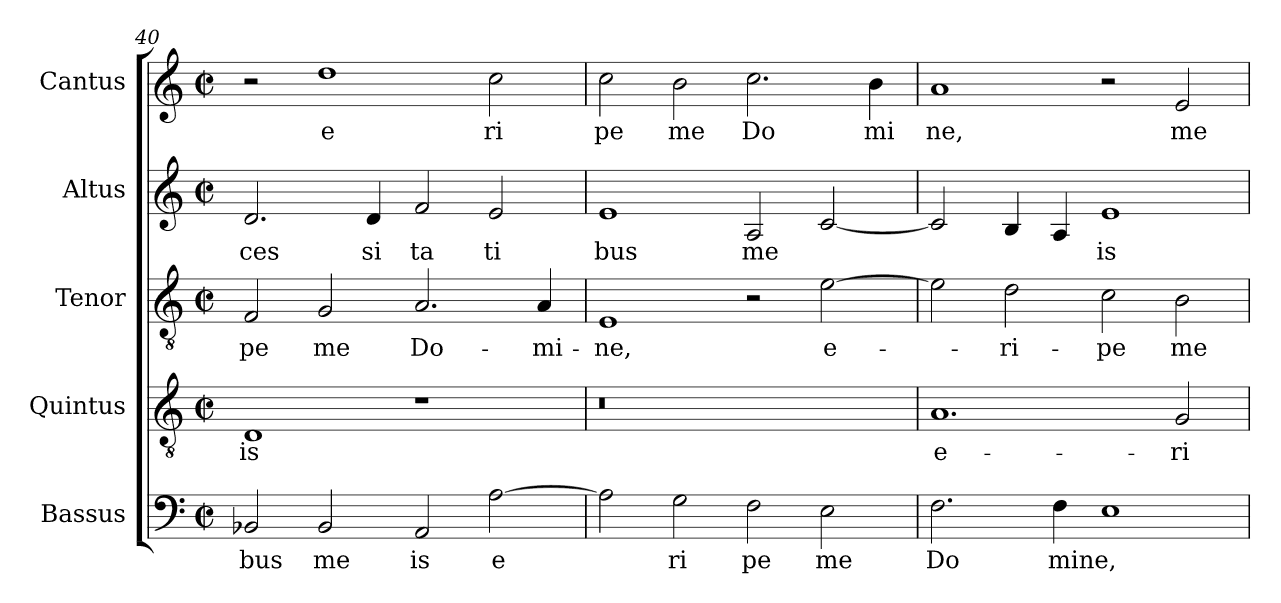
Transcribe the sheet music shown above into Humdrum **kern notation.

**kern	**text	**kern	**text	**kern	**text	**kern	**text	**kern	**text
*part5	*part5	*part4	*part4	*part3	*part3	*part2	*part2	*part1	*part1
*staff5	*staff5	*staff4	*staff4	*staff3	*staff3	*staff2	*staff2	*staff1	*staff1
*I"Bassus	*	*I"Quintus	*	*I"Tenor	*	*I"Altus	*	*I"Cantus	*
*clefF4	*	*clefGv2	*	*clefGv2	*	*clefG2	*	*clefG2	*
*M2/2	*	*M2/2	*	*M2/2	*	*M2/2	*	*M2/2	*
*met(c|)	*	*met(c|)	*	*met(c|)	*	*met(c|)	*	*met(c|)	*
=40	=40	=40	=40	=40	=40	=40	=40	=40	=40
!	!LO:LY:b:cj	!	!LO:LY:b:cj	!	!LO:LY:b:cj	!	!LO:LY:b:cj	!	!
2BB-X/	bus	1D	-is	2F/	-pe	2.d/	ces	2r	.
!	!LO:LY:b:cj	!	!	!	!LO:LY:b:cj	!	!	!	!LO:LY:b:cj
2BB-/	me	.	.	2G/	me	.	.	1dd	e
!	!	!	!	!	!	!	!LO:LY:b:cj	!	!
.	.	.	.	.	.	4d/	si	.	.
!	!LO:LY:b:cj	!	!	!	!LO:LY:b:cj	!	!LO:LY:b:cj	!	!
2AA/	is	1r	.	2.A/	Do-	2f/	ta	.	.
!	!LO:LY:b:cj	!	!	!	!	!	!LO:LY:b:cj	!	!LO:LY:b:cj
[>2A\	e	.	.	.	.	2e/	ti	2cc\	ri
!	!	!	!	!	!LO:LY:b:cj	!	!	!	!
.	.	.	.	4A/	-mi-	.	.	.	.
=41	=41	=41	=41	=41	=41	=41	=41	=41	=41
!	!	!	!	!	!LO:LY:b:cj	!	!LO:LY:b:cj	!	!LO:LY:b:cj
2A\]	.	0r	.	1E	-ne,	1e	bus	2cc\	pe
!	!LO:LY:b:cj	!	!	!	!	!	!	!	!LO:LY:b:cj
2G\	ri	.	.	.	.	.	.	2b\	me
!	!LO:LY:b:cj	!	!	!	!	!	!LO:LY:b	!	!LO:LY:b:cj
2F\	pe	.	.	2r	.	2A/	me	2.cc\	Do
!	!LO:LY:b:cj	!	!	!	!LO:LY:b:cj	!	!	!	!
2E\	me	.	.	[>2e\	e-	[>2c/	.	.	.
!	!	!	!	!	!	!	!	!	!LO:LY:b:cj
.	.	.	.	.	.	.	.	4b\	mi
!!LO:LB:g=z
=42	=42	=42	=42	=42	=42	=42	=42	=42	=42
!	!LO:LY:b:cj	!	!LO:LY:b:cj	!	!	!	!	!	!LO:LY:b:cj
2.F\	Do	1.A	e-	2e\]	.	2c/]	.	1a	ne,
!	!	!	!	!	!LO:LY:b:cj	!	!	!	!
.	.	.	.	2d\	-ri-	4B/	.	.	.
!	!LO:LY:b	!	!	!	!	!	!	!	!
4F\	mine,	.	.	.	.	4A/	.	.	.
!	!	!	!	!	!LO:LY:b:cj	!	!LO:LY:b:cj	!	!
1E	.	.	.	2c\	-pe	1e	is	2r	.
!	!	!	!LO:LY:b:cj	!	!LO:LY:b:cj	!	!	!	!LO:LY:b:cj
.	.	2G/	-ri-	2B\	me	.	.	2e/	me
=	=	=	=	=	=	=	=	=	=
*-	*-	*-	*-	*-	*-	*-	*-	*-	*-
